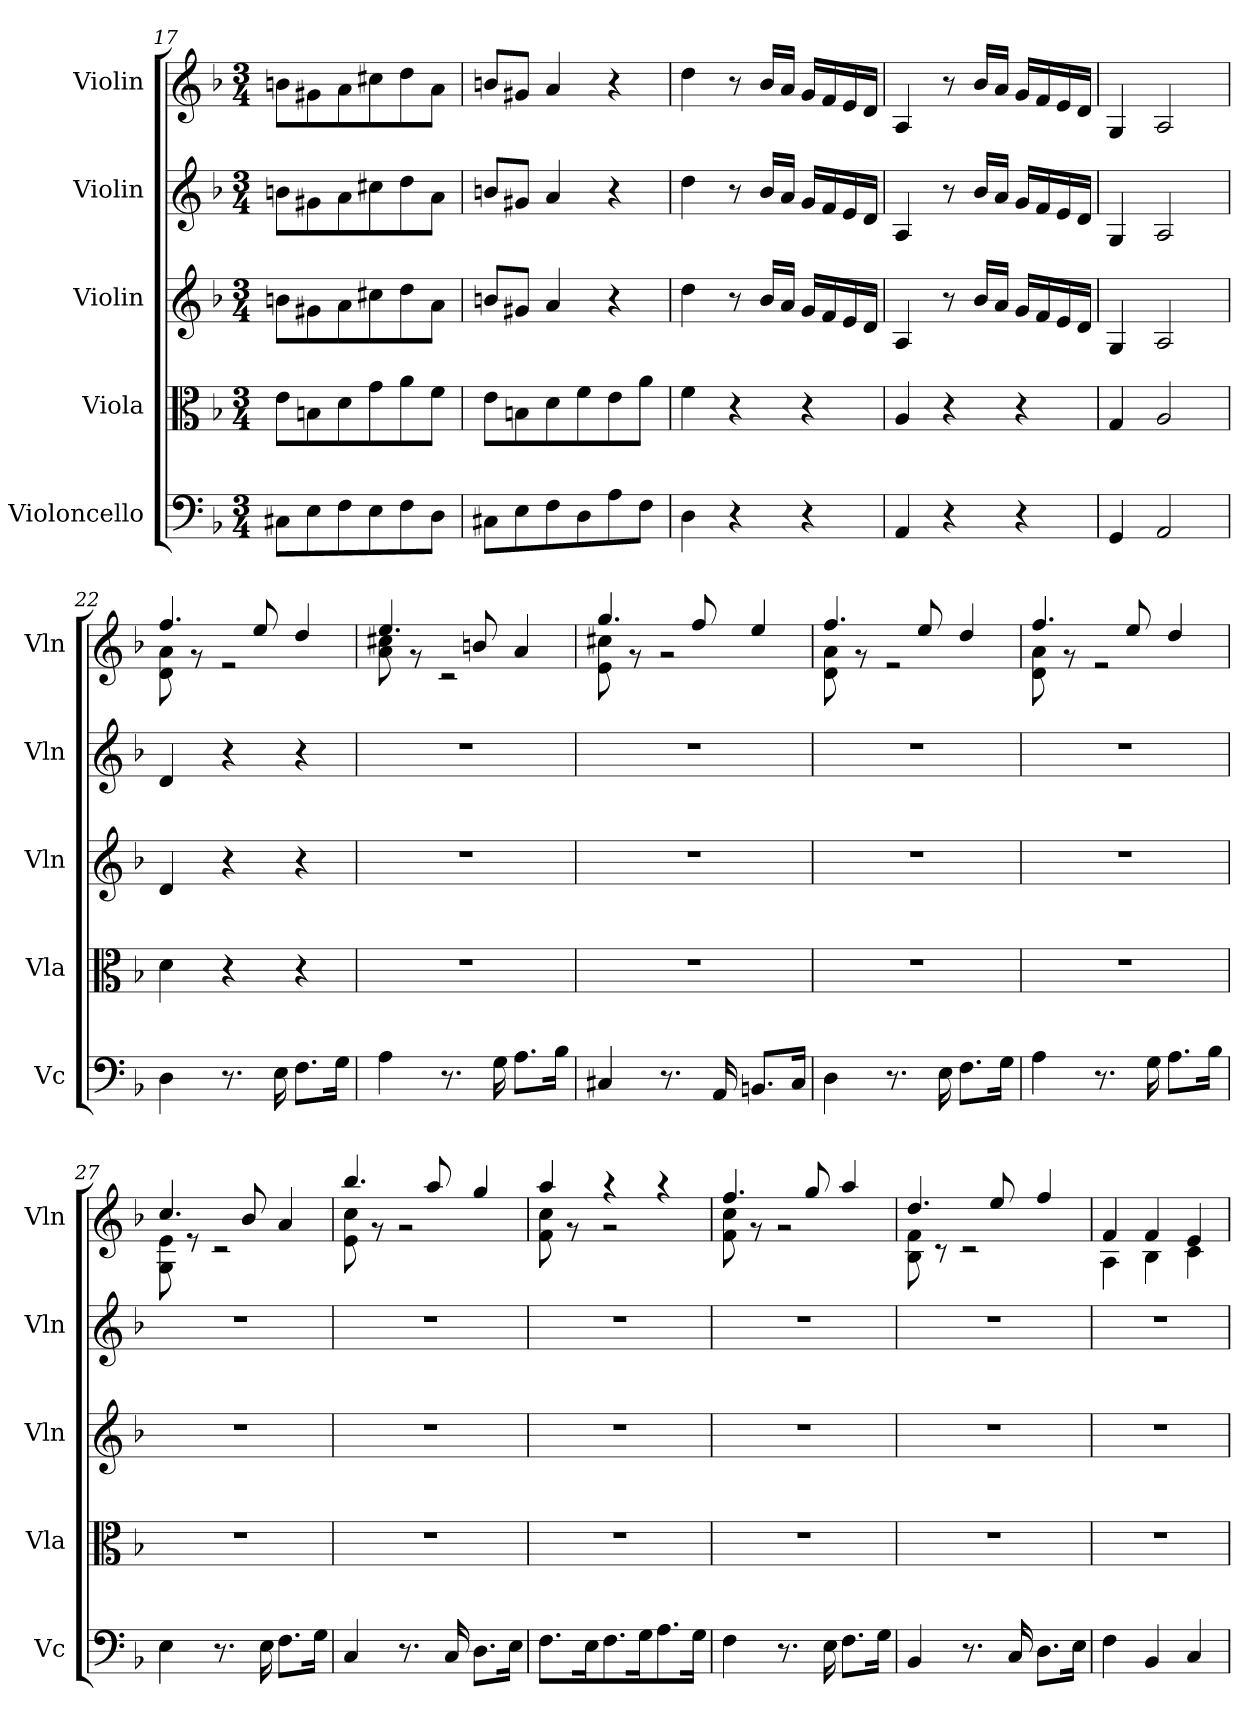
**kern	**kern	**kern	**kern	**kern
*part5	*part4	*part3	*part2	*part1
*staff5	*staff4	*staff3	*staff2	*staff1
*I"Violoncello	*I"Viola	*I"Violin	*I"Violin	*I"Violin
*I'Vc	*I'Vla	*I'Vln	*I'Vln	*I'Vln
*clefF4	*clefC3	*clefG2	*clefG2	*clefG2
*k[b-]	*k[b-]	*k[b-]	*k[b-]	*k[b-]
*M3/4	*M3/4	*M3/4	*M3/4	*M3/4
=17	=17	=17	=17	=17
8C#X\L	8e\L	8bn\L	8bn\L	8bn\L
8E\	8Bn\	8g#X\	8g#X\	8g#X\
8F\	8d\	8a\	8a\	8a\
8E\	8g\	8cc#X\	8cc#X\	8cc#X\
8F\	8a\	8dd\	8dd\	8dd\
8D\J	8f\J	8a\J	8a\J	8a\J
=18	=18	=18	=18	=18
8C#X\L	8e\L	8bn/L	8bn/L	8bn/L
8E\	8Bn\	8g#X/J	8g#X/J	8g#X/J
8F\	8d\	4a/	4a/	4a/
8D\	8f\	.	.	.
8A\	8e\	4r	4r	4r
8F\J	8a\J	.	.	.
=19	=19	=19	=19	=19
4D\	4f\	4dd\	4dd\	4dd\
4r	4r	8r	8r	8r
.	.	16b-/LL	16b-/LL	16b-/LL
.	.	16a/JJ	16a/JJ	16a/JJ
4r	4r	16g/LL	16g/LL	16g/LL
.	.	16f/	16f/	16f/
.	.	16e/	16e/	16e/
.	.	16d/JJ	16d/JJ	16d/JJ
=20	=20	=20	=20	=20
4AA/	4A/	4A/	4A/	4A/
4r	4r	8r	8r	8r
.	.	16b-/LL	16b-/LL	16b-/LL
.	.	16a/JJ	16a/JJ	16a/JJ
4r	4r	16g/LL	16g/LL	16g/LL
.	.	16f/	16f/	16f/
.	.	16e/	16e/	16e/
.	.	16d/JJ	16d/JJ	16d/JJ
=21	=21	=21	=21	=21
4GG/	4G/	4G/	4G/	4G/
2AA/	2A/	2A/	2A/	2A/
=22	=22	=22	=22	=22
*	*	*	*	*^
4D\	4d\	4d/	4d/	4.ff/	8d\ 8a\
.	.	.	.	.	8r
8.r	4r	4r	4r	.	2r
.	.	.	.	8ee/	.
16E\	.	.	.	.	.
8.F\L	4r	4r	4r	4dd/	.
16G\Jk	.	.	.	.	.
=23	=23	=23	=23	=23	=23
4A\	2.r	2.r	2.r	4.ee/	8a\ 8cc#X\
.	.	.	.	.	8r
8.r	.	.	.	.	2r
.	.	.	.	8bn/	.
16G\	.	.	.	.	.
8.A\L	.	.	.	4a/	.
16B-\Jk	.	.	.	.	.
=24	=24	=24	=24	=24	=24
4C#X/	2.r	2.r	2.r	4.gg/	8e\ 8cc#X\
.	.	.	.	.	8r
8.r	.	.	.	.	2r
.	.	.	.	8ff/	.
16AA/	.	.	.	.	.
8.BBn/L	.	.	.	4ee/	.
16C#/Jk	.	.	.	.	.
=25	=25	=25	=25	=25	=25
4D\	2.r	2.r	2.r	4.ff/	8d\ 8a\
.	.	.	.	.	8r
8.r	.	.	.	.	2r
.	.	.	.	8ee/	.
16E\	.	.	.	.	.
8.F\L	.	.	.	4dd/	.
16G\Jk	.	.	.	.	.
=26	=26	=26	=26	=26	=26
4A\	2.r	2.r	2.r	4.ff/	8d\ 8a\
.	.	.	.	.	8r
8.r	.	.	.	.	2r
.	.	.	.	8ee/	.
16G\	.	.	.	.	.
8.A\L	.	.	.	4dd/	.
16B-\Jk	.	.	.	.	.
=27	=27	=27	=27	=27	=27
4E\	2.r	2.r	2.r	4.cc/	8G\ 8e\
.	.	.	.	.	8r
8.r	.	.	.	.	2r
.	.	.	.	8b-/	.
16E\	.	.	.	.	.
8.F\L	.	.	.	4a/	.
16G\Jk	.	.	.	.	.
=28	=28	=28	=28	=28	=28
4C/	2.r	2.r	2.r	4.bb-/	8e\ 8cc\
.	.	.	.	.	8r
8.r	.	.	.	.	2r
.	.	.	.	8aa/	.
16C/	.	.	.	.	.
8.D\L	.	.	.	4gg/	.
16E\Jk	.	.	.	.	.
=29	=29	=29	=29	=29	=29
8.F\L	2.r	2.r	2.r	4aa/	8f\ 8cc\
.	.	.	.	.	8r
16E\K	.	.	.	.	.
8.F\	.	.	.	4r	2r
16G\K	.	.	.	.	.
8.A\	.	.	.	4r	.
16G\Jk	.	.	.	.	.
=30	=30	=30	=30	=30	=30
4F\	2.r	2.r	2.r	4.ff/	8f\ 8cc\
.	.	.	.	.	8r
8.r	.	.	.	.	2r
.	.	.	.	8gg/	.
16E\	.	.	.	.	.
8.F\L	.	.	.	4aa/	.
16G\Jk	.	.	.	.	.
=31	=31	=31	=31	=31	=31
4BB-/	2.r	2.r	2.r	4.dd/	8B-\ 8f\
.	.	.	.	.	8r
8.r	.	.	.	.	2r
.	.	.	.	8ee/	.
16C/	.	.	.	.	.
8.D\L	.	.	.	4ff/	.
16E\Jk	.	.	.	.	.
=32	=32	=32	=32	=32	=32
4F\	2.r	2.r	2.r	4f/	4A\
4BB-/	.	.	.	4f/	4B-\
4C/	.	.	.	4e/	4c\
*	*	*	*	*v	*v
=	=	=	=	=
*-	*-	*-	*-	*-
